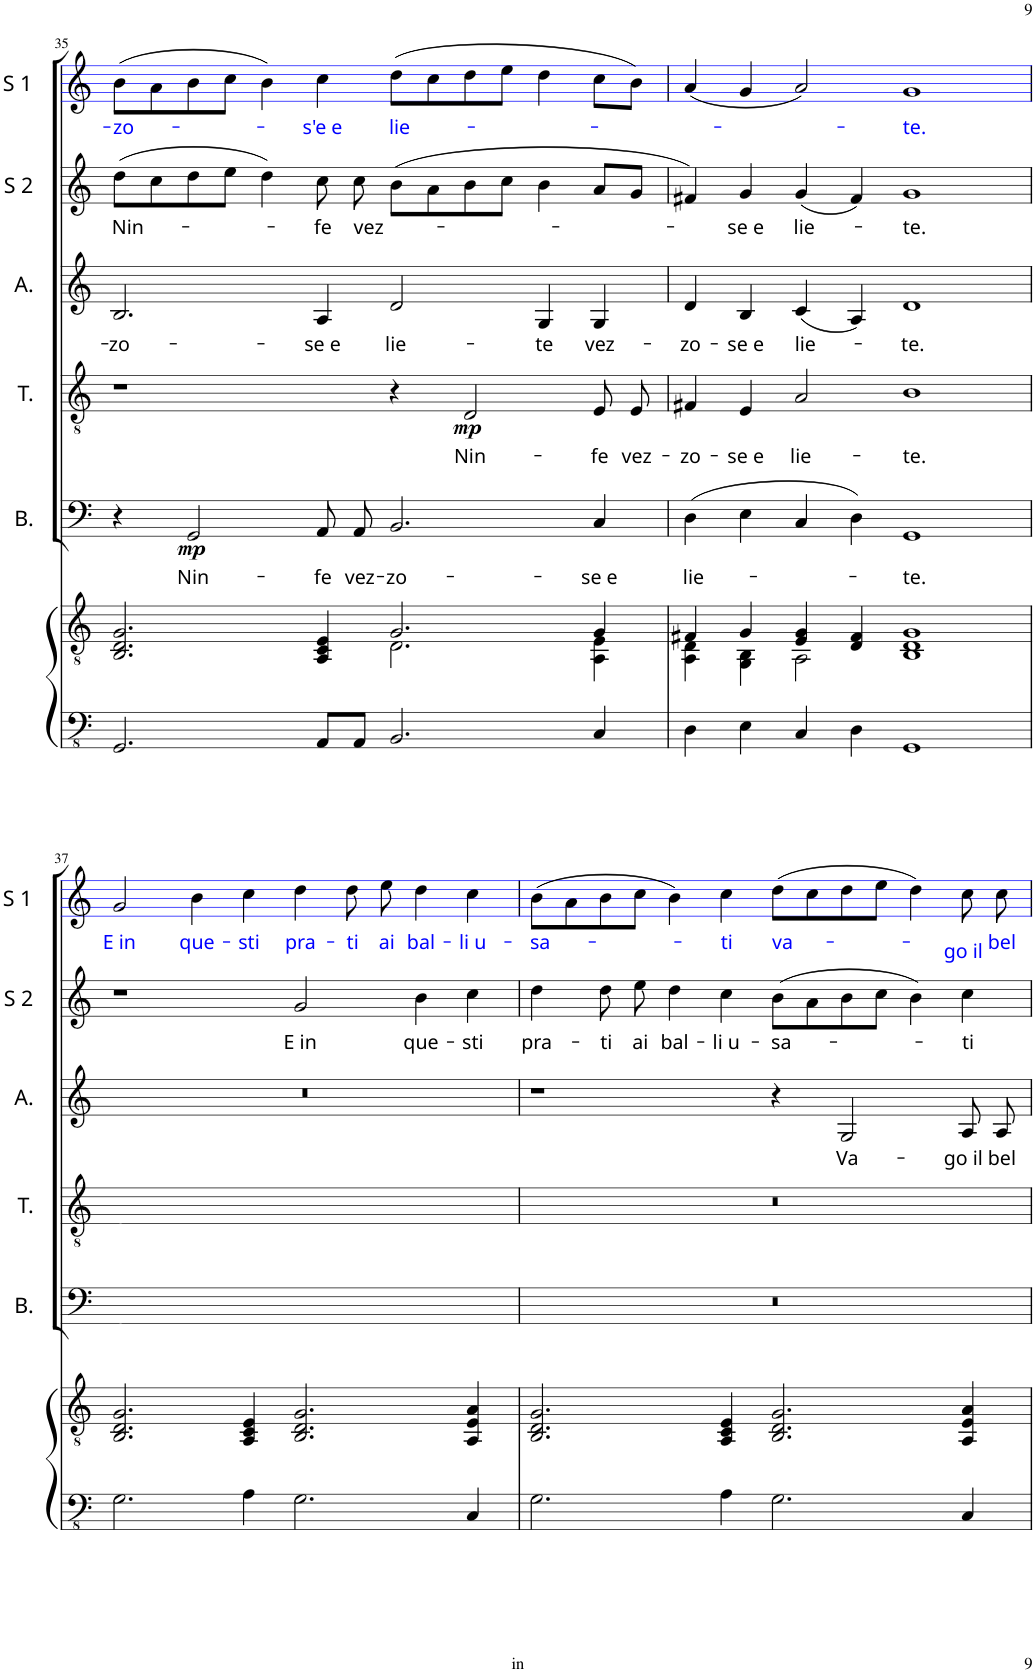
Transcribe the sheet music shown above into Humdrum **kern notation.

**kern	**kern	**kern	**text	**dynam	**kern	**text	**dynam	**kern	**text	**kern	**text	**kern	**text
*part6	*part6	*part5	*part5	*part5	*part4	*part4	*part4	*part3	*part3	*part2	*part2	*part1	*part1
*staff7	*staff6	*staff5	*staff5	*staff5	*staff4	*staff4	*staff4	*staff3	*staff3	*staff2	*staff2	*staff1	*staff1
*I"Piano	*	*I"B.	*	*	*I"T.	*	*	*I"A.	*	*I"S 2	*	*I"S 1	*
*I'Pno	*	*I'B.	*	*	*I'T.	*	*	*I'A.	*	*I'S 2	*	*I'S 1	*
!!LO:PB:g=z
*clefFv4	*clefGv2	*clefF4	*	*	*clefGv2	*	*	*clefG2	*	*clefG2	*	*clefG2	*
*k[]	*k[]	*k[]	*	*	*k[]	*	*	*k[]	*	*k[]	*	*k[]	*
*M4/2	*M4/2	*M4/2	*	*	*M4/2	*	*	*M4/2	*	*M4/2	*	*M4/2	*
=35	=35	=35	=35	=35	=35	=35	=35	=35	=35	=35	=35	=35	=35
*	*^	*	*	*	*	*	*	*	*	*	*	*	*
!	!	!	!	!	!	!	!	!	!	!LO:LY:b	!	!LO:LY:b	!	!LO:LY:b:color=#0000FF
2.GGG/	2.BB/ 2.D/ 2.G/	1ryy	4r	.	.	1r	.	.	2.B/	-zo-	(8dd\L	Nin-	(8b\L	-zo-
.	.	.	.	.	.	.	.	.	.	.	8cc\	.	8a\	.
!	!	!	!	!LO:LY:b	!LO:DY:b	!	!	!	!	!	!	!	!	!
.	.	.	2GG/	Nin-	mp	.	.	.	.	.	8dd\	.	8b\	.
.	.	.	.	.	.	.	.	.	.	.	8ee\J	.	8cc\J	.
.	.	.	.	.	.	.	.	.	.	.	4dd\)	.	4b\)	.
!	!	!	!	!LO:LY:b	!	!	!	!	!	!LO:LY:b	!	!LO:LY:b	!	!LO:LY:b:color=#0000FF
8AAA/L	4AA/ 4C/ 4E/	.	8AA/L	-fe	.	.	.	.	4A/	-se e	8cc\	-fe	4cc\	-s'e e
!	!	!	!	!LO:LY:b	!	!	!	!	!	!	!	!LO:LY:b	!	!
8AAA/J	.	.	8AA/J	vez-	.	.	.	.	.	.	8cc\	vez-	.	.
!	!	!	!	!LO:LY:b	!	!	!	!	!	!LO:LY:b	!	!	!	!LO:LY:b:color=#0000FF
2.BBB/	2.G/	2.D\	2.BB/	-zo-	.	4r	.	.	2d/	lie-	(8b\L	.	(8dd\L	lie-
.	.	.	.	.	.	.	.	.	.	.	8a\	.	8cc\	.
!	!	!	!	!	!	!	!LO:LY:b	!LO:DY:b	!	!	!	!	!	!
.	.	.	.	.	.	2D/	Nin-	mp	.	.	8b\	.	8dd\	.
.	.	.	.	.	.	.	.	.	.	.	8cc\J	.	8ee\J	.
!	!	!	!	!	!	!	!	!	!	!LO:LY:b	!	!	!	!
.	.	.	.	.	.	.	.	.	4G/	-te	4b\	.	4dd\	.
!	!	!	!	!LO:LY:b	!	!	!LO:LY:b	!	!	!LO:LY:b	!	!	!	!
4CC/	4G/	4AA\ 4E\	4C/	-se e	.	8E/L	-fe	.	4G/	vez-	8a/L	.	8cc\L	.
!	!	!	!	!	!	!	!LO:LY:b	!	!	!	!	!	!	!
.	.	.	.	.	.	8E/J	vez-	.	.	.	8g/J	.	8b\J)	.
=36	=36	=36	=36	=36	=36	=36	=36	=36	=36	=36	=36	=36	=36	=36
!	!	!	!	!LO:LY:b	!	!	!LO:LY:b	!	!	!LO:LY:b	!	!	!	!
4DD\	4F#X/	4AA\ 4D\	(4D\	lie-	.	4F#X/	-zo-	.	4d/	-zo-	4f#X/)	.	(4a/	.
!	!	!	!	!	!	!	!LO:LY:b	!	!	!LO:LY:b	!	!LO:LY:b	!	!
4EE\	4G/	4GG\ 4BB\	4E\	.	.	4E/	-se e	.	4B/	-se e	4g/	-se e	4g/	.
!	!	!	!	!	!	!	!LO:LY:b	!	!	!LO:LY:b	!	!LO:LY:b	!	!
4CC/	4E/ 4G/	2AA\	4C/	.	.	2A/	lie-	.	(4c/	lie-	(4g/	lie-	2a/)	.
4DD\	4D/ 4F#/	.	4D\)	.	.	.	.	.	4A/)	.	4f#/)	.	.	.
!	!	!	!	!LO:LY:b	!	!	!LO:LY:b	!	!	!LO:LY:b	!	!LO:LY:b	!	!LO:LY:b:color=#0000FF
1GGG	1G	1BB 1D	1GG	-te.	.	1B	-te.	.	1d	-te.	1g	-te.	1g	-te.
!!LO:LB:g=z
=37	=37	=37	=37	=37	=37	=37	=37	=37	=37	=37	=37	=37	=37	=37
!	!	!	!	!	!	!	!	!	!	!	!	!	!	!LO:LY:b:color=#0000FF
*	*v	*v	*	*	*	*	*	*	*	*	*	*	*	*
2.GG\	2.BB/ 2.D/ 2.G/	0FF!i	.	.	0D!i	.	.	0r	.	1r	.	2g/	E in
!	!	!	!	!	!	!	!	!	!	!	!	!	!LO:LY:b:color=#0000FF
.	.	.	.	.	.	.	.	.	.	.	.	4b\	que-
!	!	!	!	!	!	!	!	!	!	!	!	!	!LO:LY:b:color=#0000FF
4AA\	4AA/ 4C/ 4E/	.	.	.	.	.	.	.	.	.	.	4cc\	-sti
!	!	!	!	!	!	!	!	!	!	!	!LO:LY:b	!	!LO:LY:b:color=#0000FF
2.GG\	2.BB/ 2.D/ 2.G/	.	.	.	.	.	.	.	.	2g/	E in	4dd\	pra-
!	!	!	!	!	!	!	!	!	!	!	!	!	!LO:LY:b:color=#0000FF
.	.	.	.	.	.	.	.	.	.	.	.	8dd\	-ti
!	!	!	!	!	!	!	!	!	!	!	!	!	!LO:LY:b:color=#0000FF
.	.	.	.	.	.	.	.	.	.	.	.	8ee\	ai
!	!	!	!	!	!	!	!	!	!	!	!LO:LY:b	!	!LO:LY:b:color=#0000FF
.	.	.	.	.	.	.	.	.	.	4b\	que-	4dd\	bal-
!	!	!	!	!	!	!	!	!	!	!	!LO:LY:b	!	!LO:LY:b:color=#0000FF
4CC/	4AA/ 4E/ 4A/	.	.	.	.	.	.	.	.	4cc\	-sti	4cc\	-li u-
=38	=38	=38	=38	=38	=38	=38	=38	=38	=38	=38	=38	=38	=38
!	!	!	!	!	!	!	!	!	!	!	!LO:LY:b	!	!LO:LY:b:color=#0000FF
2.GG\	2.BB/ 2.D/ 2.G/	0r	.	.	0r	.	.	1r	.	4dd\	pra-	(8b\L	-sa-
.	.	.	.	.	.	.	.	.	.	.	.	8a\	.
!	!	!	!	!	!	!	!	!	!	!	!LO:LY:b	!	!
.	.	.	.	.	.	.	.	.	.	8dd\	-ti	8b\	.
!	!	!	!	!	!	!	!	!	!	!	!LO:LY:b	!	!
.	.	.	.	.	.	.	.	.	.	8ee\	ai	8cc\J	.
!	!	!	!	!	!	!	!	!	!	!	!LO:LY:b	!	!
.	.	.	.	.	.	.	.	.	.	4dd\	bal-	4b\)	.
!	!	!	!	!	!	!	!	!	!	!	!LO:LY:b	!	!LO:LY:b:color=#0000FF
4AA\	4AA/ 4C/ 4E/	.	.	.	.	.	.	.	.	4cc\	-li u-	4cc\	-ti
!	!	!	!	!	!	!	!	!	!	!	!LO:LY:b	!	!LO:LY:b:color=#0000FF
2.GG\	2.BB/ 2.D/ 2.G/	.	.	.	.	.	.	4r	.	(8b\L	-sa-	(8dd\L	va-
.	.	.	.	.	.	.	.	.	.	8a\	.	8cc\	.
!	!	!	!	!	!	!	!	!	!LO:LY:b	!	!	!	!
.	.	.	.	.	.	.	.	2G/	Va-	8b\	.	8dd\	.
.	.	.	.	.	.	.	.	.	.	8cc\J	.	8ee\J	.
.	.	.	.	.	.	.	.	.	.	4b\)	.	4dd\)	.
!	!	!	!	!	!	!	!	!	!LO:LY:b	!	!LO:LY:b	!	!LO:LY:b:color=#0000FF
4CC/	4AA/ 4E/ 4A/	.	.	.	.	.	.	8A/L	-go il	4cc\	-ti	8cc\	-go il
!	!	!	!	!	!	!	!	!	!LO:LY:b	!	!	!	!LO:LY:b:color=#0000FF
.	.	.	.	.	.	.	.	8A/J	bel	.	.	8cc\	bel
=	=	=	=	=	=	=	=	=	=	=	=	=	=
*-	*-	*-	*-	*-	*-	*-	*-	*-	*-	*-	*-	*-	*-
